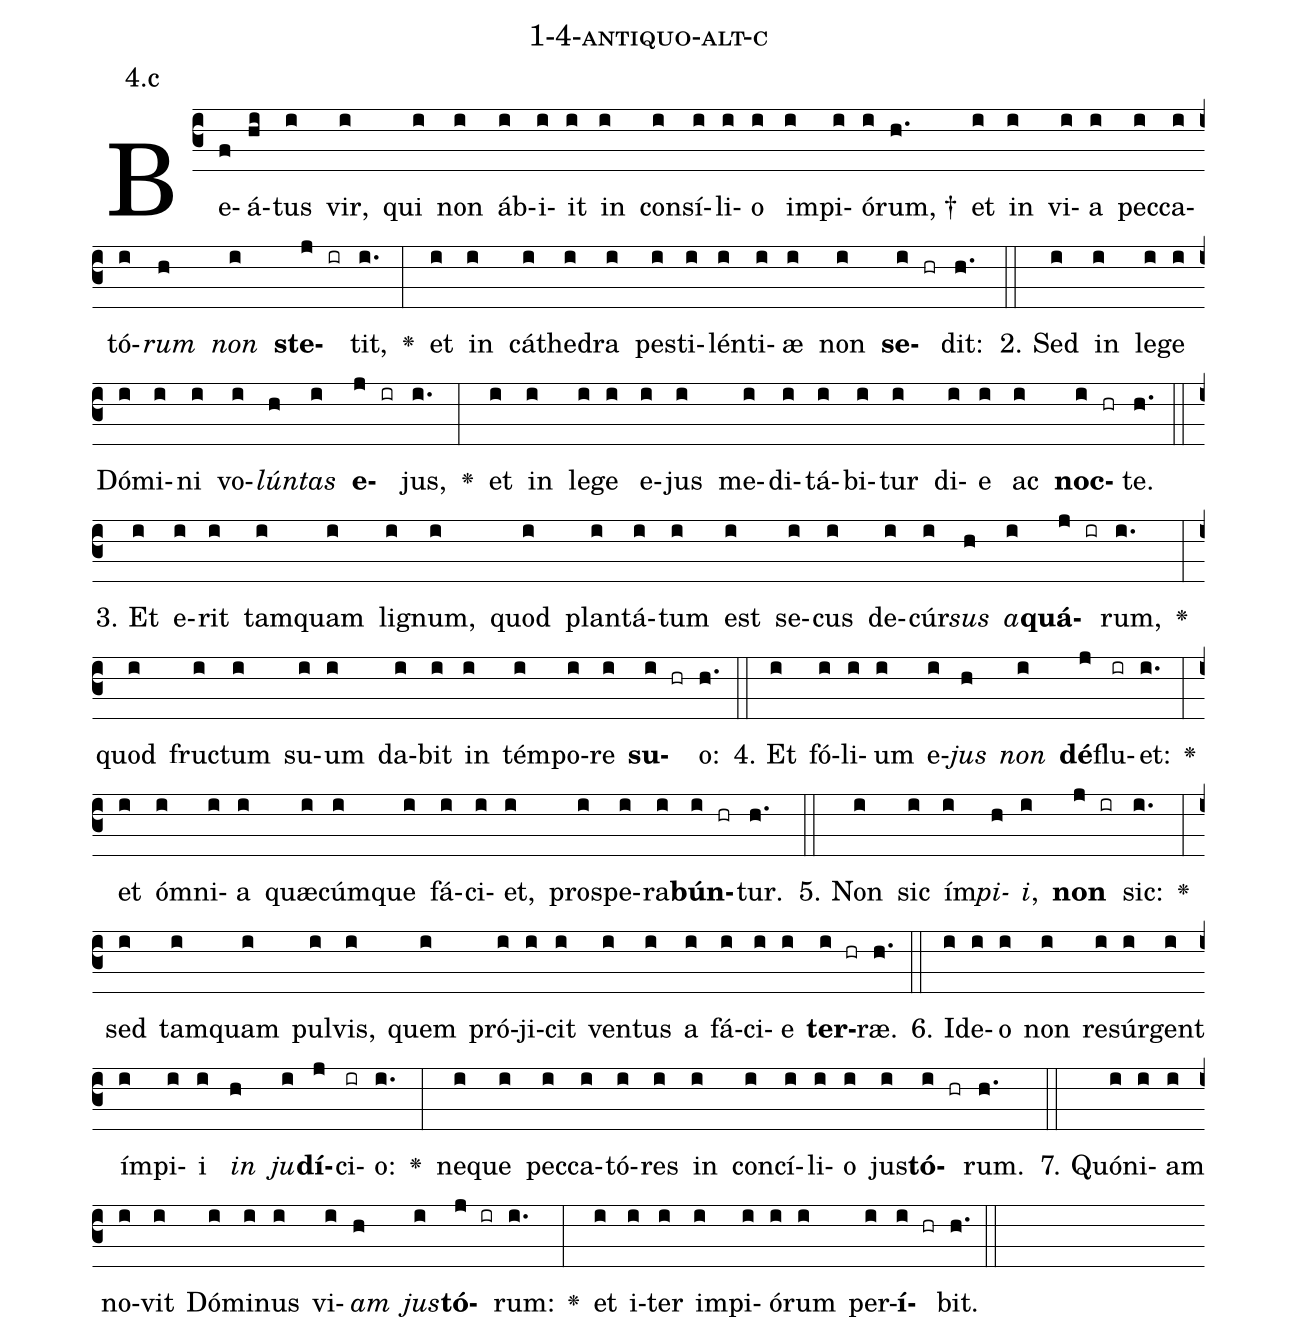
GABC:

name: 1-4-antiquo-alt-c;
annotation: 4.c;
%%
(c3)Be(f)á(hi)tus(i) vir,(i) qui(i) non(i) áb(i)i(i)it(i) in(i) con(i)sí(i)li(i)o(i) im(i)pi(i)ó(i)rum, †(h.) et(i) in(i) vi(i)a(i) pec(i)ca(i)tó(i)<i>rum</i>(h) <i>non</i>(i) <b>ste</b>(j ir)tit,(i.) <v>\greheightstar</v>(:) et(i) in(i) cá(i)the(i)dra(i) pes(i)ti(i)lén(i)ti(i)æ(i) non(i) <b>se</b>(i hr)dit:(h.) (::)
2. Sed(i) in(i) le(i)ge(i) Dó(i)mi(i)ni(i) vo(i)<i>lún</i>(h)<i>tas</i>(i) <b>e</b>(j ir)jus,(i.) <v>\greheightstar</v>(:) et(i) in(i) le(i)ge(i) e(i)jus(i) me(i)di(i)tá(i)bi(i)tur(i) di(i)e(i) ac(i) <b>noc</b>(i hr)te.(h.) (::)
3. Et(i) e(i)rit(i) tam(i)quam(i) li(i)gnum,(i) quod(i) plan(i)tá(i)tum(i) est(i) se(i)cus(i) de(i)cúr(i)<i>sus</i>(h) <i>a</i>(i)<b>quá</b>(j ir)rum,(i.) <v>\greheightstar</v>(:) quod(i) fruc(i)tum(i) su(i)um(i) da(i)bit(i) in(i) tém(i)po(i)re(i) <b>su</b>(i hr)o:(h.) (::)
4. Et(i) fó(i)li(i)um(i) e(i)<i>jus</i>(h) <i>non</i>(i) <b>dé</b>(j)flu(ir)et:(i.) <v>\greheightstar</v>(:) et(i) óm(i)ni(i)a(i) quæ(i)cúm(i)que(i) fá(i)ci(i)et,(i) pro(i)spe(i)ra(i)<b>bún</b>(i hr)tur.(h.) (::)
5. Non(i) sic(i) ím(i)<i>pi</i>(h)<i>i</i>,(i) <b>non</b>(j ir) sic:(i.) <v>\greheightstar</v>(:) sed(i) tam(i)quam(i) pul(i)vis,(i) quem(i) pró(i)ji(i)cit(i) ven(i)tus(i) a(i) fá(i)ci(i)e(i) <b>ter</b>(i hr)ræ.(h.) (::)
6. Id(i)e(i)o(i) non(i) re(i)súr(i)gent(i) ím(i)pi(i)i(i) <i>in</i>(h) <i>ju</i>(i)<b>dí</b>(j)ci(ir)o:(i.) <v>\greheightstar</v>(:) ne(i)que(i) pec(i)ca(i)tó(i)res(i) in(i) con(i)cí(i)li(i)o(i) jus(i)<b>tó</b>(i hr)rum.(h.) (::)
7. Quón(i)i(i)am(i) no(i)vit(i) Dó(i)mi(i)nus(i) vi(i)<i>am</i>(h) <i>jus</i>(i)<b>tó</b>(j ir)rum:(i.) <v>\greheightstar</v>(:) et(i) i(i)ter(i) im(i)pi(i)ó(i)rum(i) per(i)<b>í</b>(i hr)bit.(h.) (::)
